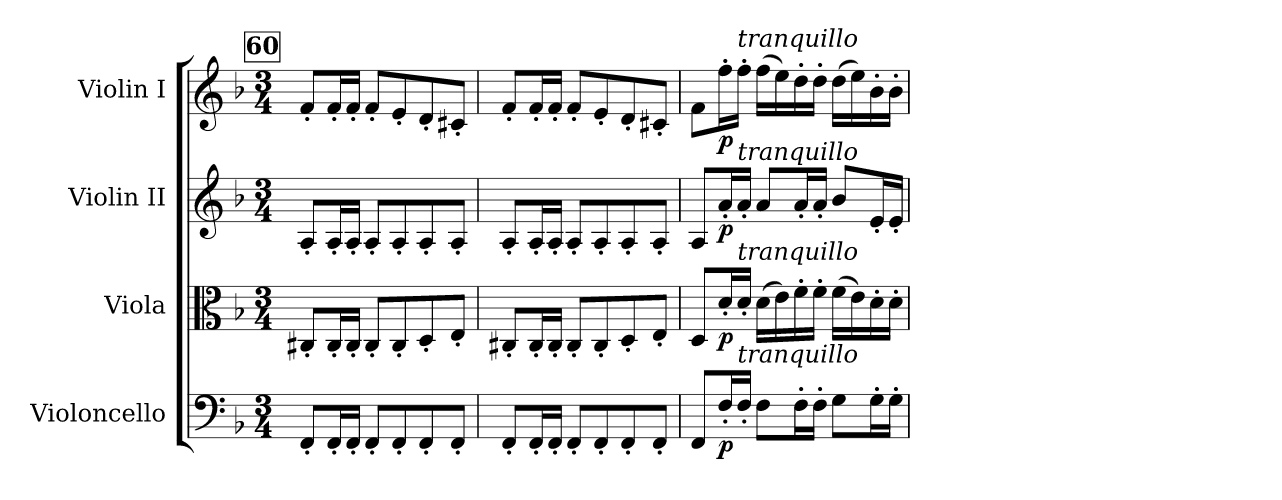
**kern	**dynam	**kern	**dynam	**kern	**dynam	**kern	**dynam
*part4	*part4	*part3	*part3	*part2	*part2	*part1	*part1
*staff4	*staff4	*staff3	*staff3	*staff2	*staff2	*staff1	*staff1
*I"Violoncello	*	*I"Viola	*	*I"Violin II	*	*I"Violin I	*
*I'Vc	*	*I'Vla	*	*I'Vln	*	*I'Vln	*
!!LO:LB:g=z
*clefF4	*	*clefC3	*	*clefG2	*	*clefG2	*
*k[b-]	*	*k[b-]	*	*k[b-]	*	*k[b-]	*
*M3/4	*	*M3/4	*	*M3/4	*	*M3/4	*
!!LO:REH:place=s1:a:B:fs=14:t=60
=271	=271	=271	=271	=271	=271	=271	=271
8FF'/L	.	8C#X'/L	.	8A'/L	.	8f'/L	.
16FF'/L	.	16C#'/L	.	16A'/L	.	16f'/L	.
16FF'/JJ	.	16C#'/JJ	.	16A'/JJ	.	16f'/JJ	.
8FF'/L	.	8C#'/L	.	8A'/L	.	8f'/L	.
8FF'/	.	8C#'/	.	8A'/	.	8e'/	.
8FF'/	.	8D'/	.	8A'/	.	8d'/	.
8FF'/J	.	8E'/J	.	8A'/J	.	8c#X'/J	.
=272	=272	=272	=272	=272	=272	=272	=272
8FF'/L	.	8C#X'/L	.	8A'/L	.	8f'/L	.
16FF'/L	.	16C#'/L	.	16A'/L	.	16f'/L	.
16FF'/JJ	.	16C#'/JJ	.	16A'/JJ	.	16f'/JJ	.
8FF'/L	.	8C#'/L	.	8A'/L	.	8f'/L	.
8FF'/	.	8C#'/	.	8A'/	.	8e'/	.
8FF'/	.	8D'/	.	8A'/	.	8d'/	.
8FF'/J	.	8E'/J	.	8A'/J	.	8c#X'/J	.
=273	=273	=273	=273	=273	=273	=273	=273
8FF/L	.	8D/L	.	8A/L	.	8f\L	.
!	!LO:DY:b	!	!LO:DY:b	!	!LO:DY:b	!	!LO:DY:b
16F'/L	p	16d'/L	p	16a'/L	p	16ff'\L	p
!	!	!	!	!	!	!LO:TX:a:i:t=tranquillo	!
!	!	!	!	!LO:TX:a:i:t=tranquillo	!	!	!
!	!	!LO:TX:a:i:t=tranquillo	!	!	!	!	!
!LO:TX:a:i:t=tranquillo	!	!	!	!	!	!	!
16F'/JJ	.	16d'/JJ	.	16a'/JJ	.	16ff'\JJ	.
8F\L	.	(16d\LL	.	8a/L	.	(16ff\LL	.
.	.	16e\)	.	.	.	16ee\)	.
16F'\L	.	16f'\	.	16a'/L	.	16dd'\	.
16F'\JJ	.	16f'\JJ	.	16a'/JJ	.	16dd'\JJ	.
8G\L	.	(16f\LL	.	8b-/L	.	(16dd\LL	.
.	.	16e\)	.	.	.	16ee\)	.
16G'\L	.	16d'\	.	16e'/L	.	16b-'\	.
16G'\JJ	.	16d'\JJ	.	16e'/JJ	.	16b-'\JJ	.
=	=	=	=	=	=	=	=
*-	*-	*-	*-	*-	*-	*-	*-
